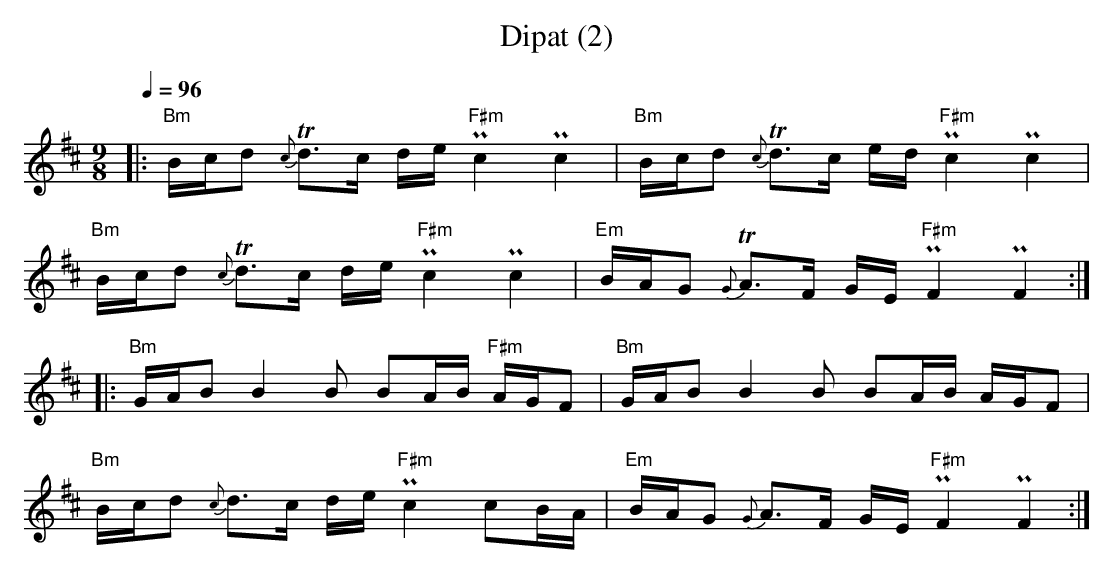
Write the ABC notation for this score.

X:1
T:Dipat (2)
Q:1/4=96
M:9/8
L:1/16
K:Bm
|: "Bm"Bcd2 {c}Td3c de "F#m"Pc4 Pc4 | "Bm"Bcd2 {c}Td3c ed "F#m"Pc4 Pc4 |
"Bm"Bcd2 {c}Td3c de "F#m"Pc4 Pc4 | "Em"BAG2 {G}TA3F GE "F#m"PF4 PF4 :|
|: "Bm"GAB2 B4 B2 B2AB "F#m"AGF2 | "Bm"GAB2 B4 B2 B2AB AGF2 |
"Bm"Bcd2 {c}d3c de "F#m"Pc4 c2BA | "Em"BAG2 {G}A3F GE "F#m"PF4 PF4 :|
